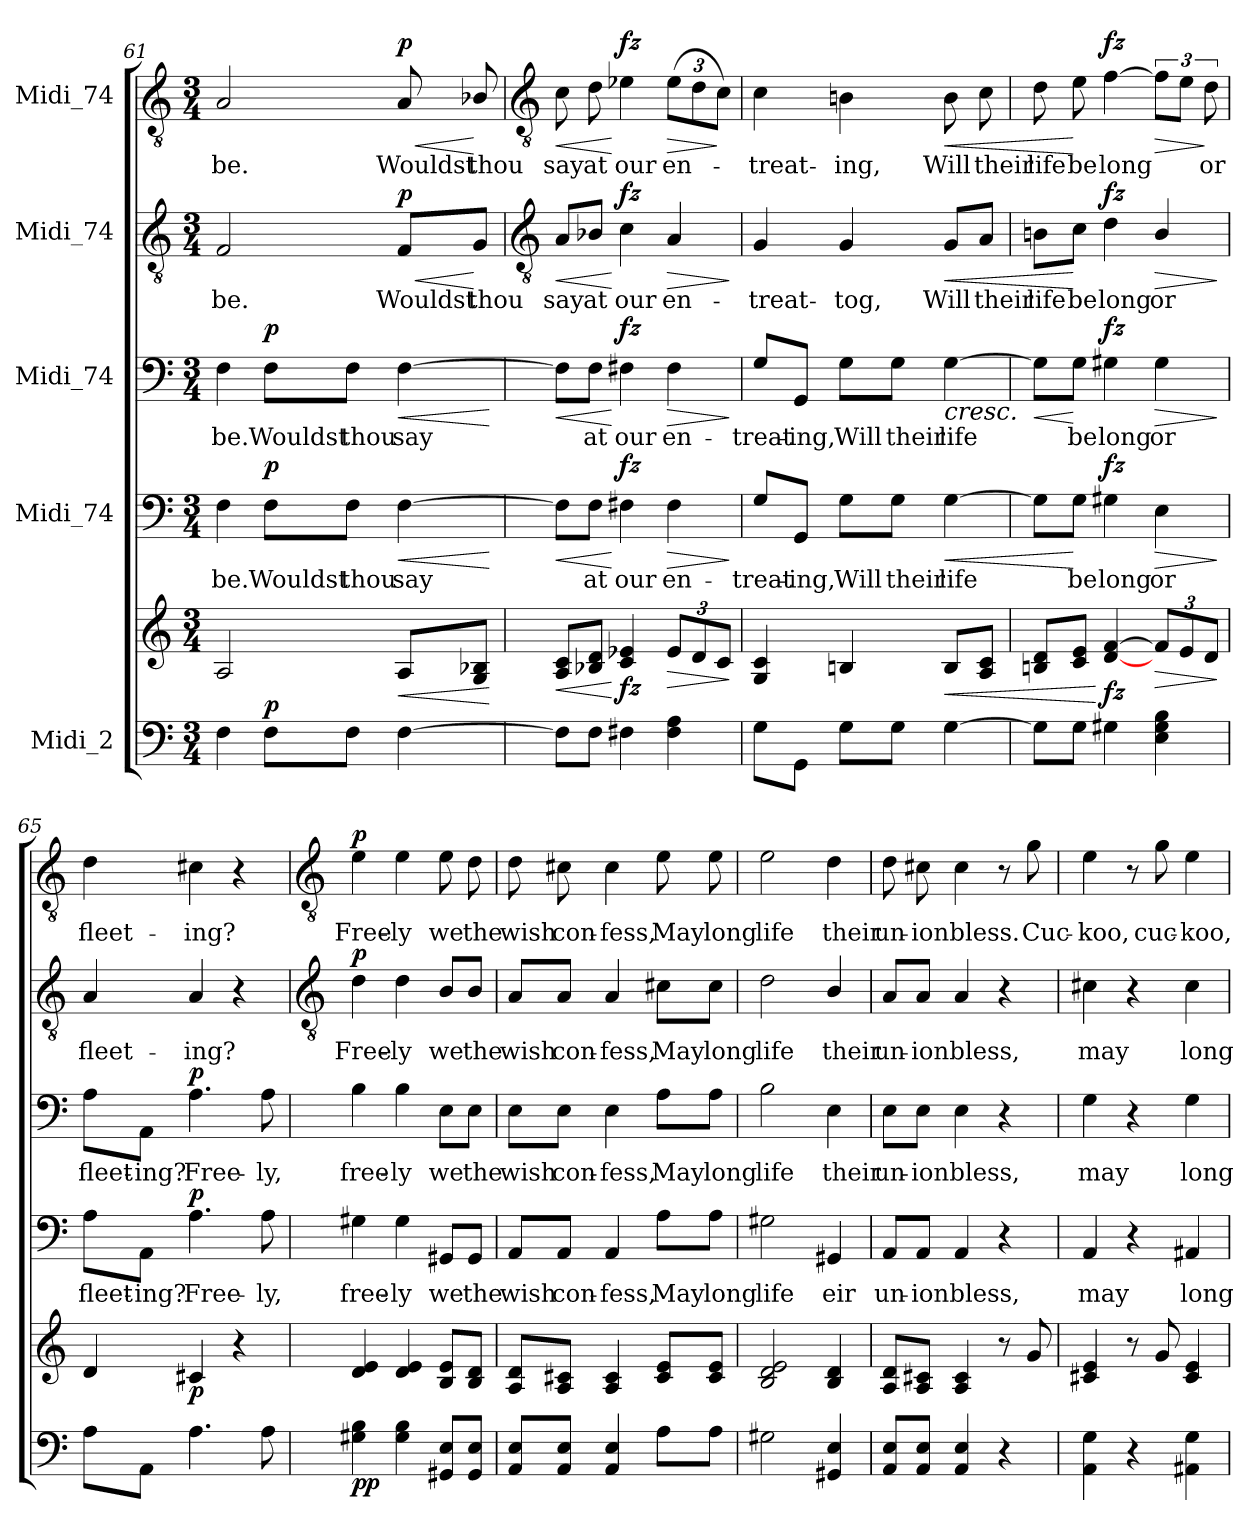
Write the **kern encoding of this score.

**kern	**kern	**dynam	**kern	**text	**dynam	**kern	**text	**dynam	**kern	**text	**dynam	**kern	**text	**dynam
*part5	*part5	*part5	*part4	*part4	*part4	*part3	*part3	*part3	*part2	*part2	*part2	*part1	*part1	*part1
*staff6	*staff5	*staff5/6	*staff4	*staff4	*staff4	*staff3	*staff3	*staff3	*staff2	*staff2	*staff2	*staff1	*staff1	*staff1
*I"Midi_2	*	*	*I"Midi_74	*	*	*I"Midi_74	*	*	*I"Midi_74	*	*	*I"Midi_74	*	*
*clefF4	*clefG2	*	*clefF4	*	*	*clefF4	*	*	*clefGv2	*	*	*clefGv2	*	*
*k[]	*k[]	*	*k[]	*	*	*k[]	*	*	*k[]	*	*	*k[]	*	*
*C:	*C:	*	*C:	*	*	*C:	*	*	*C:	*	*	*C:	*	*
*M3/4	*M3/4	*	*M3/4	*	*	*M3/4	*	*	*M3/4	*	*	*M3/4	*	*
=61	=61	=61	=61	=61	=61	=61	=61	=61	=61	=61	=61	=61	=61	=61
!	!	!	!	!LO:LY:b	!	!	!LO:LY:b	!	!	!LO:LY:b	!	!	!LO:LY:b	!
4F\	2A	.	4F	be.	.	4F	be.	.	2F	be.	.	2A	be.	.
!	!	!LO:DY:a=2	!	!LO:LY:b	!LO:DY:b	!	!LO:LY:b	!LO:DY:b	!	!	!	!	!	!
8F\L	.	p	8F\L	Wouldst	p	8F\L	Wouldst	p	.	.	.	.	.	.
!	!	!	!	!LO:LY:b	!	!	!LO:LY:b	!	!	!	!	!	!	!
8F\J	.	.	8F\J	thou	.	8F\J	thou	.	.	.	.	.	.	.
!	!	!LO:HP:b	!	!LO:LY:b	!LO:HP:b	!	!LO:LY:b	!LO:HP:b	!	!LO:LY:b	!LO:HP:b	!	!LO:LY:b	!LO:HP:b
!	!	!	!	!	!	!	!	!	!	!	!LO:DY:n=1:b	!	!	!LO:DY:n=1:b
[4F\	8AL	<	[4F	say	<	[4F	say	<	8F/L	Wouldst	< p	8A	Wouldst	< p
!	!	!	!	!	!	!	!	!	!	!LO:LY:b	!	!	!LO:LY:b	!
.	8G 8B-XJ	.	.	.	.	.	.	.	8G/J	thou	[	8B-X/	thou	[
.	.	[	.	.	[	.	.	[	.	.	.	.	.	.
!!LO:LB:g=z
=62	=62	=62	=62	=62	=62	=62	=62	=62	=62	=62	=62	=62	=62	=62
*	*	*	*	*	*	*	*	*	*clefGv2	*	*	*clefGv2	*	*
!	!	!LO:HP:b	!	!	!LO:HP:b	!	!	!LO:HP:b	!	!LO:LY:b	!LO:HP:b	!	!LO:LY:b	!LO:HP:b
8FL]	8A 8cL	<	8F\L]	.	<	8F\L]	.	<	8A/L	say	<	8c	say	<
!	!	!	!	!LO:LY:b	!	!	!LO:LY:b	!	!	!LO:LY:b	!	!	!LO:LY:b	!
8FJ	8B-X 8dJ	.	8F\J	at	.	8F\J	at	.	8B-X/J	at	.	8d	at	.
!	!	!LO:DY:n=1:b	!	!LO:LY:b	!LO:DY:n=1:b	!	!LO:LY:b	!LO:DY:n=1:b	!	!LO:LY:b	!LO:DY:n=1:b	!	!LO:LY:b	!LO:DY:n=1:b
4F#X	4c 4e-X	[ fz	4F#X	our	[ fz	4F#X	our	[ fz	4c	our	[ fz	4e-X	our	[ fz
!	!	!LO:HP:b	!	!LO:LY:b	!LO:HP:b	!	!LO:LY:b	!LO:HP:b	!	!	!	!	!	!
!	!	!	!	!	!	!	!	!LO:HP:n=1:b	!	!LO:LY:b	!LO:HP:b	!	!LO:LY:b	!LO:HP:b
4F# 4A	12e-L	>	4F#	en-	>	4F#	en-	> >	4A	en-	>	(>12e-L	en-	>
.	12d	.	.	.	.	.	.	.	.	.	.	12d	.	.
.	12cJ	.	.	.	.	.	.	.	.	.	.	12cJ)	.	]
.	.	]	.	.	]	.	.	]	.	.	]	.	.	.
=63	=63	=63	=63	=63	=63	=63	=63	=63	=63	=63	=63	=63	=63	=63
!	!	!	!	!LO:LY:b	!	!	!LO:LY:b	!	!	!LO:LY:b	!	!	!LO:LY:b	!
8G\L	4G 4c	.	8G/L	-treat-	.	8G/L	-treat-	.	4G	-treat-	.	4c	treat-	.
!	!	!	!	!LO:LY:b	!	!	!LO:LY:b	!	!	!	!	!	!	!
8GG\J	.	.	8GG/J	-ing,	.	8GG/J	-ing,	]	.	.	.	.	.	.
!	!	!	!	!LO:LY:b	!	!	!LO:LY:b	!	!	!LO:LY:b	!	!	!LO:LY:b	!
8GL	4Bn	.	8G\L	Will	.	8G\L	Will	.	4G	-tog,	.	4Bn	-ing,	.
!	!	!	!	!LO:LY:b	!	!	!LO:LY:b	!	!	!	!	!	!	!
8GJ	.	.	8G\J	their	.	8G\J	their	.	.	.	.	.	.	.
!	!	!LO:HP:b	!	!LO:LY:b	!LO:HP:b	!	!LO:LY:b	!LO:HP:b	!	!LO:LY:b	!LO:HP:b	!	!LO:LY:b	!LO:HP:b
[4G	8BL	<	[4G	life	<	[4G	life	<	8G/L	Will	<	8B	Will	<
!	!	!	!	!	!	!	!	!	!	!LO:LY:b	!	!	!LO:LY:b	!
.	8A 8cJ	.	.	.	.	.	.	.	8A/J	their	.	8c	their	.
=64	=64	=64	=64	=64	=64	=64	=64	=64	=64	=64	=64	=64	=64	=64
!	!	!	!	!	!	!	!	!LO:HP:b	!	!LO:LY:b	!	!	!LO:LY:b	!
8GL]	8Bn 8dL	.	8G\L]	.	.	8G\L]	.	<	8Bn\L	life	.	8d	life	.
!	!	!	!	!LO:LY:b	!	!	!LO:LY:b	!	!	!LO:LY:b	!	!	!LO:LY:b	!
8GJ	8c 8eJ	.	8G\J	be	[	8G\J	be	[ [	8c\J	be	[	8e	be	[
!	!	!LO:DY:n=1:b	!	!LO:LY:b	!LO:DY:b	!	!LO:LY:b	!LO:DY:b	!	!LO:LY:b	!LO:DY:b	!	!LO:LY:b	!LO:DY:b
4G#X	[4d [4f	[ fz	4G#X	long	fz	4G#X	long	fz	4d	long	fz	[4f	long	fz
!	!	!LO:HP:b	!	!LO:LY:b	!LO:HP:b	!	!LO:LY:b	!LO:HP:b	!	!LO:LY:b	!LO:HP:b	!	!	!LO:HP:b
4E 4G# 4B	12fL]	>	4E	or	>	4G#	or	>	4B/	or	>	12fL]	.	>
.	12e	.	.	.	.	.	.	.	.	.	.	12eJ	.	.
!	!	!	!	!	!	!	!	!	!	!	!	!	!LO:LY:b	!
.	12dJ	.	.	.	.	.	.	.	.	.	.	12d	or	]
.	.	]	.	.	]	.	.	]	.	.	]	.	.	.
=65	=65	=65	=65	=65	=65	=65	=65	=65	=65	=65	=65	=65	=65	=65
!	!	!	!	!LO:LY:b	!	!	!LO:LY:b	!	!	!LO:LY:b	!	!	!LO:LY:b	!
8AL	4d	.	8A\L	fleet-	.	8A\L	fleet-	.	4A	fleet-	.	4d	fleet-	.
!	!	!	!	!LO:LY:b	!	!	!LO:LY:b	!	!	!	!	!	!	!
8AAJ	.	.	8AA\J	-ing?	.	8AA\J	-ing?	.	.	.	.	.	.	.
!	!	!LO:DY:b	!	!LO:LY:b	!LO:DY:b	!	!LO:LY:b	!LO:DY:b	!	!LO:LY:b	!	!	!LO:LY:b	!
4.A	4c#X	p	4.A	Free-	p	4.A	Free-	p	4A	-ing?	.	4c#X	-ing?	.
.	4r	.	.	.	.	.	.	.	4r	.	.	4r	.	.
!	!	!	!	!LO:LY:b	!	!	!LO:LY:b	!	!	!	!	!	!	!
8A	.	.	8A	-ly,	.	8A	-ly,	.	.	.	.	.	.	.
!!LO:LB:g=z
=66	=66	=66	=66	=66	=66	=66	=66	=66	=66	=66	=66	=66	=66	=66
*	*	*	*	*	*	*	*	*	*clefGv2	*	*	*clefGv2	*	*
!	!	!LO:DY:b=2	!	!LO:LY:b	!	!	!LO:LY:b	!	!	!LO:LY:b	!	!	!LO:LY:b	!
!	!	!LO:DY:n=1:b	!	!	!	!	!	!	!	!	!LO:DY:b	!	!	!LO:DY:b
4G#X 4B	4d 4e	p p	4G#X	free-	.	4B	free-	.	4d	Free-	p	4e	Free-	p
!	!	!	!	!LO:LY:b	!	!	!LO:LY:b	!	!	!LO:LY:b	!	!	!LO:LY:b	!
4G# 4B	4d 4e	.	4G#	-ly	.	4B	-ly	.	4d	-ly	.	4e	-ly	.
!	!	!	!	!LO:LY:b	!	!	!LO:LY:b	!	!	!LO:LY:b	!	!	!LO:LY:b	!
8GG#X 8EL	8B 8eL	.	8GG#X/L	we	.	8E\L	we	.	8B/L	we	.	8e	we	.
!	!	!	!	!LO:LY:b	!	!	!LO:LY:b	!	!	!LO:LY:b	!	!	!LO:LY:b	!
8GG# 8EJ	8B 8dJ	.	8GG#/J	the	.	8E\J	the	.	8B/J	the	.	8d	the	.
=67	=67	=67	=67	=67	=67	=67	=67	=67	=67	=67	=67	=67	=67	=67
!	!	!	!	!LO:LY:b	!	!	!LO:LY:b	!	!	!LO:LY:b	!	!	!LO:LY:b	!
8AA 8EL	8A 8dL	.	8AA/L	wish	.	8E\L	wish	.	8A/L	wish	.	8d	wish	.
!	!	!	!	!LO:LY:b	!	!	!LO:LY:b	!	!	!LO:LY:b	!	!	!LO:LY:b	!
8AA 8EJ	8A 8c#XJ	.	8AA/J	con-	.	8E\J	con-	.	8A/J	con-	.	8c#X	con-	.
!	!	!	!	!LO:LY:b	!	!	!LO:LY:b	!	!	!LO:LY:b	!	!	!LO:LY:b	!
4AA 4E	4A 4c#	.	4AA	-fess,	.	4E	-fess,	.	4A	-fess,	.	4c#	-fess,	.
!	!	!	!	!LO:LY:b	!	!	!LO:LY:b	!	!	!LO:LY:b	!	!	!LO:LY:b	!
8AL	8c# 8eL	.	8A\L	May	.	8A\L	May	.	8c#X\L	May	.	8e	May	.
!	!	!	!	!LO:LY:b	!	!	!LO:LY:b	!	!	!LO:LY:b	!	!	!LO:LY:b	!
8AJ	8c# 8eJ	.	8A\J	long	.	8A\J	long	.	8c#\J	long	.	8e	long	.
=68	=68	=68	=68	=68	=68	=68	=68	=68	=68	=68	=68	=68	=68	=68
!	!	!	!	!LO:LY:b	!	!	!LO:LY:b	!	!	!LO:LY:b	!	!	!LO:LY:b	!
2G#X	2B 2d 2e	.	2G#X	life	.	2B	life	.	2d	life	.	2e	life	.
!	!	!	!	!LO:LY:b	!	!	!LO:LY:b	!	!	!LO:LY:b	!	!	!LO:LY:b	!
4GG#X 4E	4B 4d	.	4GG#X	eir	.	4E	their	.	4B/	their	.	4d	their	.
=69	=69	=69	=69	=69	=69	=69	=69	=69	=69	=69	=69	=69	=69	=69
!	!	!	!	!LO:LY:b	!	!	!LO:LY:b	!	!	!LO:LY:b	!	!	!LO:LY:b	!
8AA 8EL	8A 8dL	.	8AA/L	un-	.	8E\L	un-	.	8A/L	un-	.	8d	un-	.
!	!	!	!	!LO:LY:b	!	!	!LO:LY:b	!	!	!LO:LY:b	!	!	!LO:LY:b	!
8AA 8EJ	8A 8c#XJ	.	8AA/J	-ion	.	8E\J	-ion	.	8A/J	-ion	.	8c#X	-ion	.
!	!	!	!	!LO:LY:b	!	!	!LO:LY:b	!	!	!LO:LY:b	!	!	!LO:LY:b	!
4AA 4E	4A 4c#	.	4AA	bless,	.	4E	bless,	.	4A	bless,	.	4c#	bless.	.
4r	8r	.	4r	.	.	4r	.	.	4r	.	.	8r	.	.
!	!	!	!	!	!	!	!	!	!	!	!	!	!LO:LY:b	!
.	8g	.	.	.	.	.	.	.	.	.	.	8g	Cuc-	.
=70	=70	=70	=70	=70	=70	=70	=70	=70	=70	=70	=70	=70	=70	=70
!	!	!	!	!LO:LY:b	!	!	!LO:LY:b	!	!	!LO:LY:b	!	!	!LO:LY:b	!
4AA 4G	4c#X 4e	.	4AA	may	.	4G	may	.	4c#X	may	.	4e	-koo,	.
4r	8r	.	4r	.	.	4r	.	.	4r	.	.	8r	.	.
!	!	!	!	!	!	!	!	!	!	!	!	!	!LO:LY:b	!
.	8g	.	.	.	.	.	.	.	.	.	.	8g	cuc-	.
!	!	!	!	!LO:LY:b	!	!	!LO:LY:b	!	!	!LO:LY:b	!	!	!LO:LY:b	!
4AA#X 4G	4c# 4e	.	4AA#X	long	.	4G	long	.	4c#	long	.	4e	-koo,	.
=	=	=	=	=	=	=	=	=	=	=	=	=	=	=
*-	*-	*-	*-	*-	*-	*-	*-	*-	*-	*-	*-	*-	*-	*-
